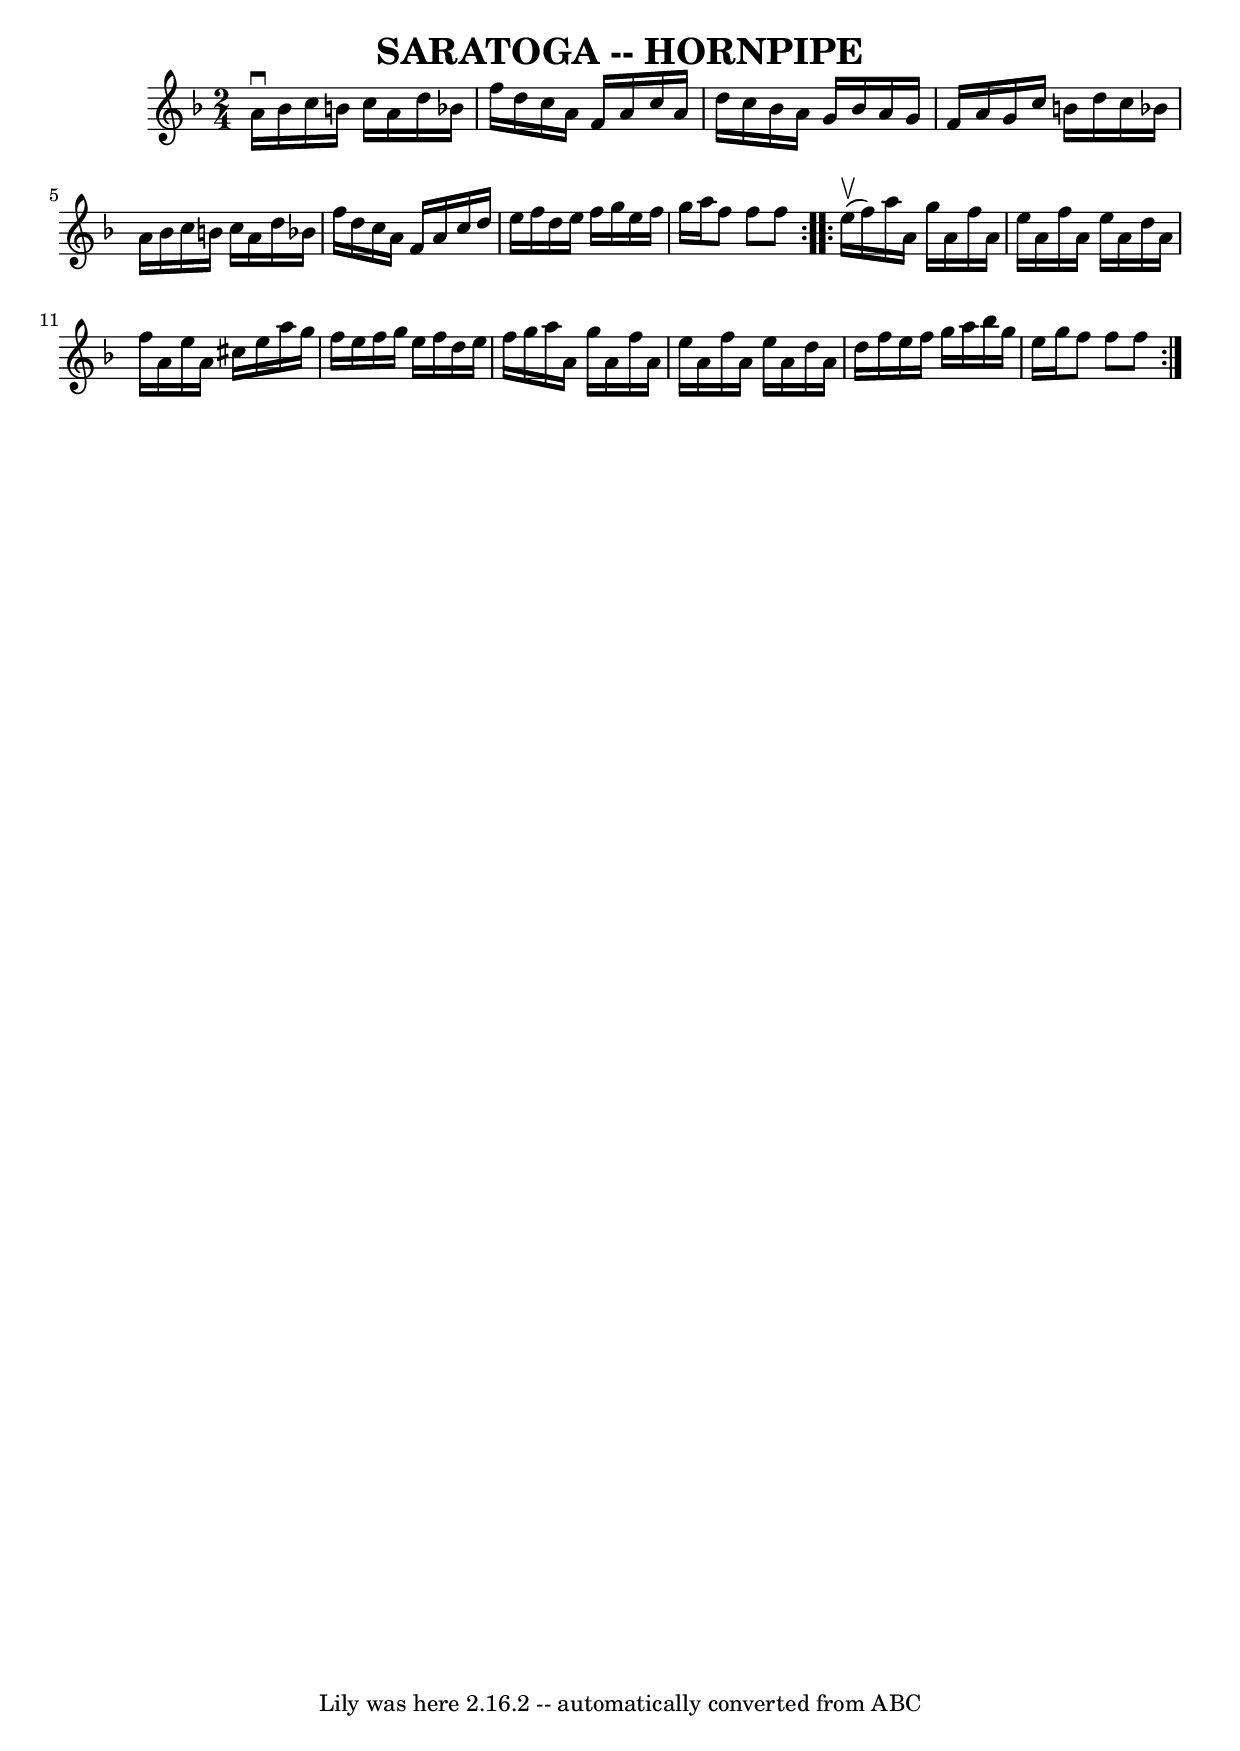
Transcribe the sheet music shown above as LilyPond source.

\version "2.16.2"
\include "Mammoth.ily"
\header {
  %% book = "Ryan's Mammoth Collection of Fiddle Tunes"
  crossRefNumber = "1"
  footnotes = ""
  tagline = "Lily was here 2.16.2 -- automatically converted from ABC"
  title = "SARATOGA -- HORNPIPE"

}
voicedefault =  {



  \repeat volta 2 {

    \time 2/4 
    \key f \major     a'16^\downbow bes'16         |
    c''16         b'16 c''16 a'16 d''16 bes'!16 f''16 d''16     |
    c''16      a'16 f'16 a'16 c''16 a'16 d''16 c''16     |
    bes'16      a'16 g'16 bes'16 a'16 g'16 f'16 a'16     |
    g'16         c''16 b'16 d''16 c''16 bes'!16 a'16 bes'16     |
     |
    c''16 b'16 c''16 a'16 d''16 bes'!16 f''16 d''16  |
    c''16 a'16 f'16 a'16 c''16 d''16 e''16 f''16  |
    d''16 e''16 f''16 g''16 e''16 f''16 g''16         a''16     |
    f''8 f''8 f''8    
  }     
  \repeat volta 2 {     e''16 (^\upbow f''16)        |
    a''16 a'16 g''16 a'16 f''16        a'16 e''16 a'16     |
    f''16 a'16 e''16 a'16 d''16         a'16 f''16 a'16     |
    e''16 a'16 cis''16 e''16 a''16       g''16 f''16 e''16     |
    f''16 g''16 e''16 f''16         d''16 e''16 f''16 g''16    |  |
    a''16 a'16         g''16 a'16 f''16 a'16 e''16 a'16     |
    f''16 a'16         e''16 a'16 d''16 a'16 d''16 f''16     |
    e''16 f''16        g''16 a''16 bes''16 g''16 e''16 g''16     |
    f''8    
    f''8 f''8    
  }   

}

\score{
  <<

    \context Staff="default"
    {
      \voicedefault 
      
    }

  >>
  \layout {
    
  }
  \midi {
  }

}
